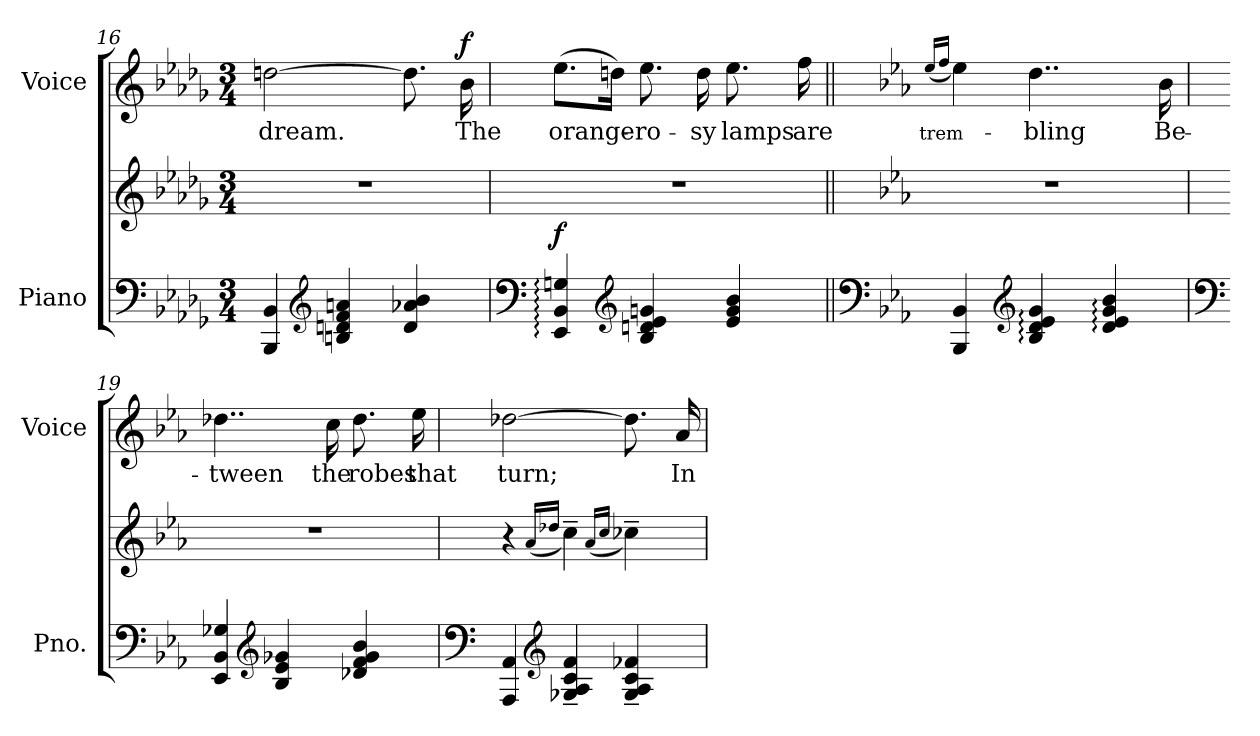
**kern	**kern	**dynam	**kern	**text	**dynam
*part2	*part2	*part2	*part1	*part1	*part1
*staff3	*staff2	*staff2/3	*staff1	*staff1	*staff1
*I"Piano	*	*	*I"Voice	*	*
*I'Pno.	*	*	*I'Voice	*	*
!!LO:LB:g=z
*clefF4	*clefG2	*	*clefG2	*	*
*k[b-e-a-d-g-]	*k[b-e-a-d-g-]	*	*k[b-e-a-d-g-]	*	*
*D-:	*D-:	*	*D-:	*	*
*M3/4	*M3/4	*	*M3/4	*	*
=16	=16	=16	=16	=16	=16
!	!LO:N:vis=1	!	!	!	!
!	!	!	!	!LO:LY:b:color=#000000	!
4BBB-i/ 4BB-i	2.r	.	[>2ddni\	dream.	.
*clefG2	*	*	*	*	*
4Bni/ 4dni 4fi 4ani	.	.	.	.	.
4di/ 4a-Xi 4b-i	.	.	8.ddi\]	.	.
!	!	!	!	!LO:LY:b:color=#000000	!
.	.	.	16b-i\	The	f
=17	=17	=17	=17	=17	=17
*clefF4	*	*	*	*	*
!	!LO:N:vis=1	!	!	!	!
!	!	!	!	!LO:LY:b:color=#000000	!
4EE-i/: 4BB-i: 4Gni:	2.r	f	(8.ee-i\L	orange-	.
.	.	.	16ddni\Jk)	.	.
*clefG2	*	*	*	*	*
!	!	!	!	!LO:LY:b:color=#000000	!
4B-i/ 4dni 4e-i 4gni	.	.	8.ee-i\	-ro-	.
!	!	!	!	!LO:LY:b:color=#000000	!
.	.	.	16ddi\	-sy	.
!	!	!	!	!LO:LY:b:color=#000000	!
4e-i/ 4gi 4b-i	.	.	8.ee-i\	lamps	.
!	!	!	!	!LO:LY:b:color=#000000	!
.	.	.	16ffi\	are	.
=18||	=18||	=18||	=18||	=18||	=18||
*clefF4	*	*	*	*	*
*k[b-e-a-]	*k[b-e-a-]	*	*k[b-e-a-]	*	*
*E-:	*E-:	*	*E-:	*	*
!	!	!	!	!LO:LY:b:color=#000000	!
.	.	.	(16qee-i/LL	trem-	.
.	.	.	16qffi/JJ	.	.
!	!LO:N:vis=1	!	!	!	!
4BBB-i/ 4BB-i	2.r	.	4ee-i\)	.	.
*clefG2	*	*	*	*	*
!	!	!	!	!LO:LY:b:color=#000000	!
4B-i/: 4di: 4e-i: 4gi:	.	.	4..ddi\	-bling	.
4di/: 4e-i: 4gi: 4b-i:	.	.	.	.	.
!	!	!	!	!LO:LY:b:color=#000000	!
.	.	.	16b-i\	Be-	.
!!LO:LB:g=z
=19	=19	=19	=19	=19	=19
*clefF4	*	*	*	*	*
!	!LO:N:vis=1	!	!	!	!
!	!	!	!	!LO:LY:b:color=#000000	!
4EE-i/ 4BB-i 4G-Xi	2.r	.	4..dd-Xi\	-tween	.
*clefG2	*	*	*	*	*
4B-i/ 4e-i 4g-Xi	.	.	.	.	.
!	!	!	!	!LO:LY:b:color=#000000	!
.	.	.	16cci\	the	.
!	!	!	!	!LO:LY:b:color=#000000	!
4d-Xi/ 4fi 4g-i 4b-i	.	.	8.dd-i\	robes	.
!	!	!	!	!LO:LY:b:color=#000000	!
.	.	.	16ee-i\	that	.
=20	=20	=20	=20	=20	=20
*clefF4	*	*	*	*	*
!	!	!	!	!LO:LY:b:color=#000000	!
4AAA-i/ 4AA-i	4r	.	[>2dd-Xi\	turn;	.
*clefG2	*	*	*	*	*
.	(16qa-i/LL	.	.	.	.
.	16qdd-Xi/JJ	.	.	.	.
4G-Xi/~ 4A-i~ 4ci~ 4fi~	4cc~i\)	.	.	.	.
.	(16qa-i/LL	.	.	.	.
.	16qcci/JJ	.	.	.	.
4G-i/~ 4A-i~ 4ci~ 4f-Xi~	4cc-X~i\)	.	8.dd-i\]	.	.
!	!	!	!	!LO:LY:b:color=#000000	!
.	.	.	16a-i/	In	.
=	=	=	=	=	=
*-	*-	*-	*-	*-	*-
